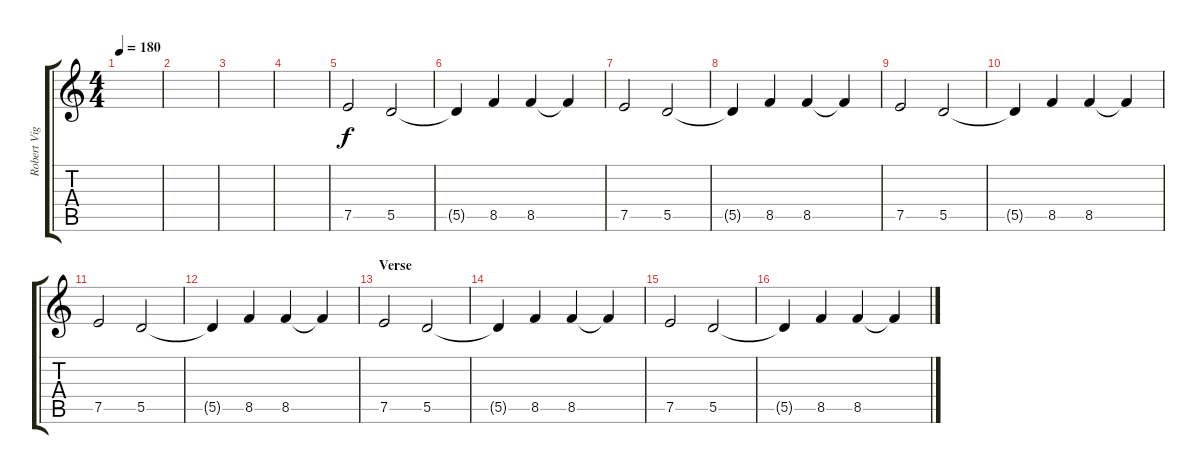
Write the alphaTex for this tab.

\track ("Robert Vigna" "Robert Vig") {instrument distortionguitar}
\staff {score tabs}
\tuning (E4 B3 G3 D3 A2 E2) {hide}
\ts (4 4)
\tempo 180
\clef g2
\ks c
|
|
|
|
7.5.2 5.5.2 |
5.5{t}.4 8.5.4 8.5.4 8.5{t}.4 |
7.5.2 5.5.2 |
5.5{t}.4 8.5.4 8.5.4 8.5{t}.4 |
7.5.2 5.5.2 |
5.5{t}.4 8.5.4 8.5.4 8.5{t}.4 |
7.5.2 5.5.2 |
5.5{t}.4 8.5.4 8.5.4 8.5{t}.4 |
\section ("" "Verse")
7.5.2 5.5.2 |
5.5{t}.4 8.5.4 8.5.4 8.5{t}.4 |
7.5.2 5.5.2 |
5.5{t}.4 8.5.4 8.5.4 8.5{t}.4
